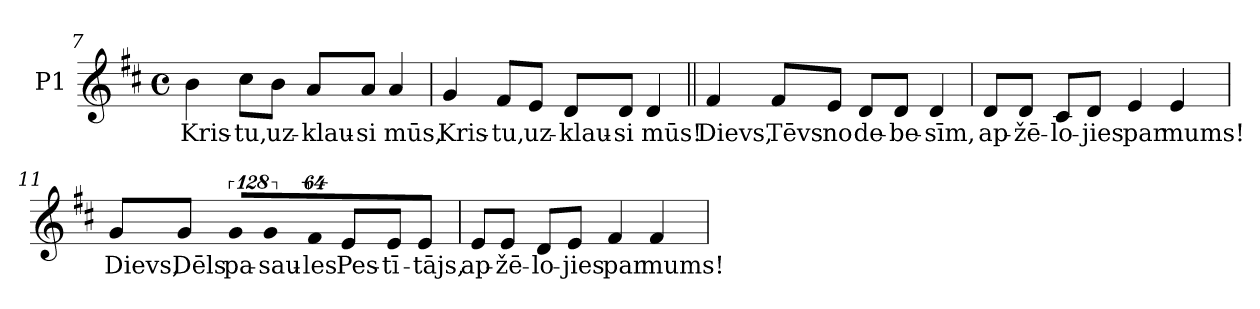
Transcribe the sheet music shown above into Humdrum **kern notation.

**kern	**text
*part1	*part1
*staff1	*staff1
*I"P1	*
*clefG2	*
*k[f#c#]	*
*D:	*
*M4/4	*
*met(c)	*
=7	=7
!	!LO:LY:b:color=#000000
4bi\	Kris-
!	!LO:LY:b:color=#000000
8cc#i\L	-tu,
!	!LO:LY:b:color=#000000
8bi\J	uz-
!	!LO:LY:b:color=#000000
8ai/L	-klau-
!	!LO:LY:b:color=#000000
8ai/J	-si
!	!LO:LY:b:color=#000000
4ai/	mūs,
=8	=8
!	!LO:LY:b:color=#000000
4gi/	Kris-
!	!LO:LY:b:color=#000000
8f#i/L	-tu,
!	!LO:LY:b:color=#000000
8ei/J	uz-
!	!LO:LY:b:color=#000000
8di/L	-klau-
!	!LO:LY:b:color=#000000
8di/J	-si
!	!LO:LY:b:color=#000000
4di/	mūs!
!!LO:LB:g=z
=9||	=9||
!	!LO:LY:b:color=#000000
4f#i/	Dievs,
!	!LO:LY:b:color=#000000
8f#i/L	Tēvs
!	!LO:LY:b:color=#000000
8ei/J	no
!	!LO:LY:b:color=#000000
8di/L	de-
!	!LO:LY:b:color=#000000
8di/J	-be-
!	!LO:LY:b:color=#000000
4di/	-sīm,
=10	=10
!	!LO:LY:b:color=#000000
8di/L	ap-
!	!LO:LY:b:color=#000000
8di/J	-žē-
!	!LO:LY:b:color=#000000
8c#i/L	-lo-
!	!LO:LY:b:color=#000000
8di/J	-jies
!	!LO:LY:b:color=#000000
4ei/	par
!	!LO:LY:b:color=#000000
4ei/	mums!
=11	=11
!	!LO:LY:b:color=#000000
8gi/L	Dievs,
!	!LO:LY:b:color=#000000
8gi/J	Dēls
!LO:N:vis=8	!
!	!LO:LY:b:color=#000000
1024%85gi/L	pa-
!LO:N:vis=8	!
!	!LO:LY:b:color=#000000
1024%85gi/	-sau-
!LO:N:vis=8	!
!	!LO:LY:b:color=#000000
512%43f#i/J	-les
!	!LO:LY:b:color=#000000
8ei/L	Pes-
!	!LO:LY:b:color=#000000
8ei/J	-tī-
!	!LO:LY:b:color=#000000
4ei/	-tājs,
=12	=12
!	!LO:LY:b:color=#000000
8ei/L	ap-
!	!LO:LY:b:color=#000000
8ei/J	-žē-
!	!LO:LY:b:color=#000000
8di/L	-lo-
!	!LO:LY:b:color=#000000
8ei/J	-jies
!	!LO:LY:b:color=#000000
4f#i/	par
!	!LO:LY:b:color=#000000
4f#i/	mums!
=	=
*-	*-
